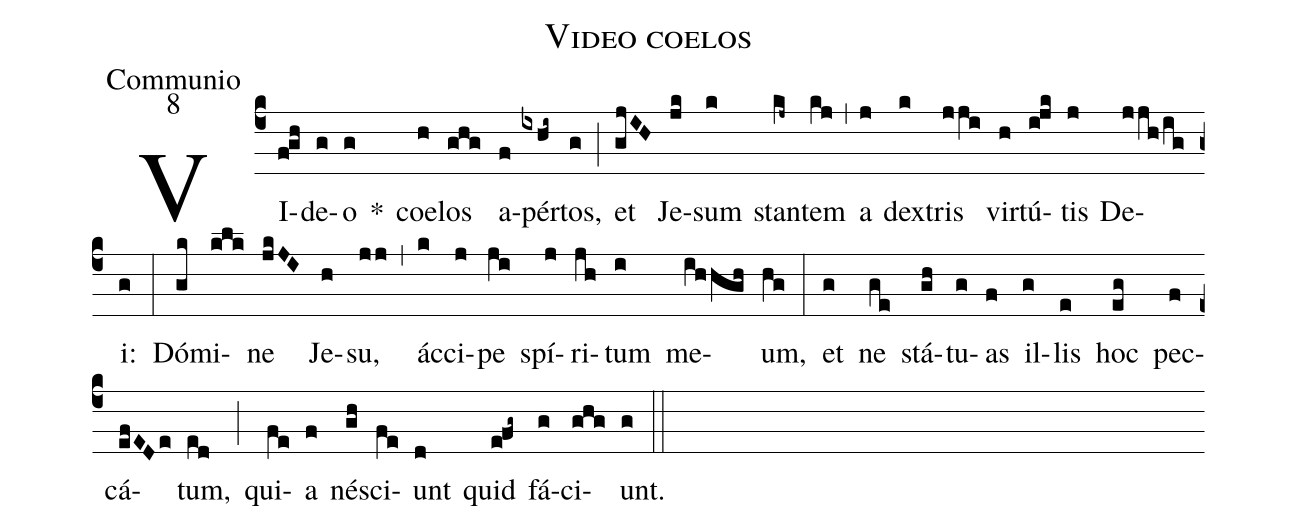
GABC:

name:Video coelos;
office-part:Communio;
mode:8;
%%
(c4) VI(f!gh)de(g)o(g) *() coe(h)los(ghg) a(f)pér(ixhi~)tos,(g) (;) et(gjIH) Je(jk)sum(k) stan(kj~)tem(kj) (,) a(j) dex(k)tris(jji) vir(h)tú(i!jk)tis(j) De(jjh/ig)i:(g) (:) Dó(gk)mi(klk)ne(jkJI) Je(h)su,(jj) (,) ác(k)ci(j)pe(ji) spí(j)ri(jh)tum(i) me(ihhgh)um,(hg) (:) et(g) ne(ge) stá(gh)tu(g)as(f) il(g)lis(e) hoc(eg) pec(f)cá(efEDe)tum,(ed) (;) qui(fe)a(f) né(gh)sci(fe)unt(d) quid(e!fg~) fá(g)ci(ghg)unt.(g) (::)
